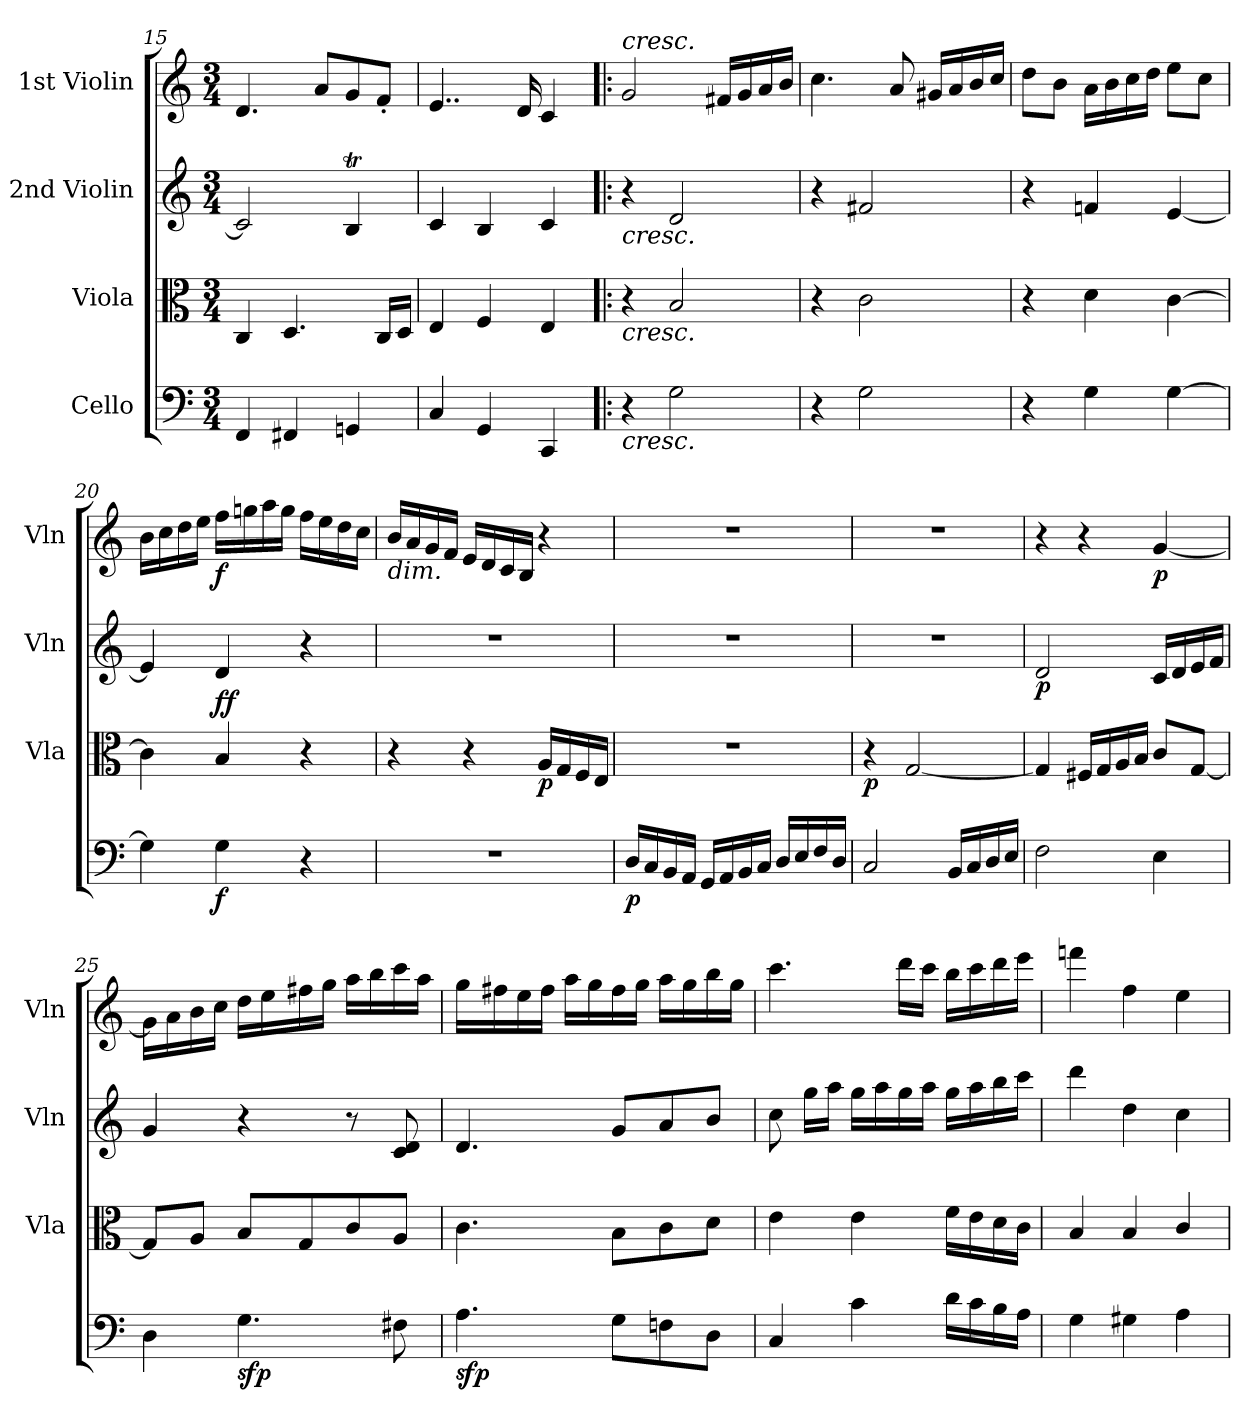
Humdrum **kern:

**kern	**dynam	**kern	**dynam	**kern	**dynam	**kern	**dynam
*part4	*part4	*part3	*part3	*part2	*part2	*part1	*part1
*staff4	*staff4	*staff3	*staff3	*staff2	*staff2	*staff1	*staff1
*I"Cello	*	*I"Viola	*	*I"2nd Violin	*	*I"1st Violin	*
*	*	*I'Vla	*	*I'Vln	*	*I'Vln	*
*clefF4	*	*clefC3	*	*clefG2	*	*clefG2	*
*k[]	*	*k[]	*	*k[]	*	*k[]	*
*M3/4	*	*M3/4	*	*M3/4	*	*M3/4	*
=15	=15	=15	=15	=15	=15	=15	=15
4FF/	.	4C/	.	2c/]	.	4.d/	.
4FF#X/	.	4.D/	.	.	.	.	.
.	.	.	.	.	.	8a/L	.
4GGn/	.	.	.	4Bt/	.	8g/	.
.	.	16C/LL	.	.	.	8f'/J	.
.	.	16D/JJ	.	.	.	.	.
=16	=16	=16	=16	=16	=16	=16	=16
4C/	.	4E/	.	4c/	.	4..e/	.
4GG/	.	4F/	.	4B/	.	.	.
.	.	.	.	.	.	16d/	.
4CC/	.	4E/	.	4c/	.	4c/	.
!!LO:LB:g=z
=17!|:	=17!|:	=17!|:	=17!|:	=17!|:	=17!|:	=17!|:	=17!|:
!	!	!	!	!	!	!LO:TX:a:i:t=cresc.	!
!	!	!	!	!LO:TX:b:i:t=cresc.	!	!	!
!	!	!LO:TX:b:i:t=cresc.	!	!	!	!	!
!LO:TX:b:i:t=cresc.	!	!	!	!	!	!	!
4r	.	4r	.	4r	.	2g/	.
2G\	.	2B/	.	2d/	.	.	.
.	.	.	.	.	.	16f#X/LL	.
.	.	.	.	.	.	16g/	.
.	.	.	.	.	.	16a/	.
.	.	.	.	.	.	16b/JJ	.
=18	=18	=18	=18	=18	=18	=18	=18
4r	.	4r	.	4r	.	4.cc\	.
2G\	.	2c\	.	2f#X/	.	.	.
.	.	.	.	.	.	8a/	.
.	.	.	.	.	.	16g#X/LL	.
.	.	.	.	.	.	16a/	.
.	.	.	.	.	.	16b/	.
.	.	.	.	.	.	16cc/JJ	.
=19	=19	=19	=19	=19	=19	=19	=19
4r	.	4r	.	4r	.	8dd\L	.
.	.	.	.	.	.	8b\J	.
4G\	.	4d\	.	4fn/	.	16a\LL	.
.	.	.	.	.	.	16b\	.
.	.	.	.	.	.	16cc\	.
.	.	.	.	.	.	16dd\JJ	.
[4G\	.	[4c\	.	[4e/	.	8ee\L	.
.	.	.	.	.	.	8cc\J	.
=20	=20	=20	=20	=20	=20	=20	=20
4G\]	.	4c\]	.	4e/]	.	16b\LL	.
.	.	.	.	.	.	16cc\	.
.	.	.	.	.	.	16dd\	.
.	.	.	.	.	.	16ee\JJ	.
!	!LO:DY:b	!	!LO:DY:b	!	!	!	!
!	!	!	!LO:DY:n=1:a	!	!	!	!LO:DY:b
4G\	f	4B/	f f	4d/	.	16ff\LL	f
.	.	.	.	.	.	16ggn\	.
.	.	.	.	.	.	16aa\	.
.	.	.	.	.	.	16gg\JJ	.
4r	.	4r	.	4r	.	16ff\LL	.
.	.	.	.	.	.	16ee\	.
.	.	.	.	.	.	16dd\	.
.	.	.	.	.	.	16cc\JJ	.
=21	=21	=21	=21	=21	=21	=21	=21
!	!	!	!	!	!	!LO:TX:b:i:t=dim.	!
2.r	.	4r	.	2.r	.	16b/LL	.
.	.	.	.	.	.	16a/	.
.	.	.	.	.	.	16g/	.
.	.	.	.	.	.	16f/JJ	.
.	.	4r	.	.	.	16e/LL	.
.	.	.	.	.	.	16d/	.
.	.	.	.	.	.	16c/	.
.	.	.	.	.	.	16B/JJ	.
!	!	!	!LO:DY:b	!	!	!	!
.	.	16A/LL	p	.	.	4r	.
.	.	16G/	.	.	.	.	.
.	.	16F/	.	.	.	.	.
.	.	16E/JJ	.	.	.	.	.
!!LO:LB:g=z
=22	=22	=22	=22	=22	=22	=22	=22
!	!LO:DY:b	!	!	!	!	!	!
16D/LL	p	2.r	.	2.r	.	2.r	.
16C/	.	.	.	.	.	.	.
16BB/	.	.	.	.	.	.	.
16AA/JJ	.	.	.	.	.	.	.
16GG/LL	.	.	.	.	.	.	.
16AA/	.	.	.	.	.	.	.
16BB/	.	.	.	.	.	.	.
16C/JJ	.	.	.	.	.	.	.
16D/LL	.	.	.	.	.	.	.
16E/	.	.	.	.	.	.	.
16F/	.	.	.	.	.	.	.
16D/JJ	.	.	.	.	.	.	.
!!LO:PB:g=z
=23	=23	=23	=23	=23	=23	=23	=23
!	!	!	!LO:DY:b	!	!	!	!
2C/	.	4r	p	2.r	.	2.r	.
.	.	[2G/	.	.	.	.	.
16BB/LL	.	.	.	.	.	.	.
16C/	.	.	.	.	.	.	.
16D/	.	.	.	.	.	.	.
16E/JJ	.	.	.	.	.	.	.
=24	=24	=24	=24	=24	=24	=24	=24
!	!	!	!	!	!LO:DY:b	!	!
2F\	.	4G/]	.	2d/	p	4r	.
.	.	16F#X/LL	.	.	.	4r	.
.	.	16G/	.	.	.	.	.
.	.	16A/	.	.	.	.	.
.	.	16B/JJ	.	.	.	.	.
!	!	!	!	!	!	!	!LO:DY:b
4E\	.	8c/L	.	16c/LL	.	[4g/	p
.	.	.	.	16d/	.	.	.
.	.	[8G/J	.	16e/	.	.	.
.	.	.	.	16f/JJ	.	.	.
=25	=25	=25	=25	=25	=25	=25	=25
4D\	.	8G/L]	.	4g/	.	16g\LL]	.
.	.	.	.	.	.	16a\	.
.	.	8A/J	.	.	.	16b\	.
.	.	.	.	.	.	16cc\JJ	.
!	!LO:DY:b	!	!	!	!	!	!
4.G\	sfp	8B/L	.	4r	.	16dd\LL	.
.	.	.	.	.	.	16ee\	.
.	.	8G/	.	.	.	16ff#X\	.
.	.	.	.	.	.	16gg\JJ	.
.	.	8c/	.	8r	.	16aa\LL	.
.	.	.	.	.	.	16bb\	.
8F#X\	.	8A/J	.	8c/ 8d/	.	16ccc\	.
.	.	.	.	.	.	16aa\JJ	.
=26	=26	=26	=26	=26	=26	=26	=26
!	!LO:DY:b	!	!	!	!	!	!
4.A\	sfp	4.c\	.	4.d/	.	16gg\LL	.
.	.	.	.	.	.	16ff#X\	.
.	.	.	.	.	.	16ee\	.
.	.	.	.	.	.	16ff#\JJ	.
.	.	.	.	.	.	16aa\LL	.
.	.	.	.	.	.	16gg\	.
8G\L	.	8B\L	.	8g/L	.	16ff#\	.
.	.	.	.	.	.	16gg\JJ	.
8Fn\	.	8c\	.	8a/	.	16aa\LL	.
.	.	.	.	.	.	16gg\	.
8D\J	.	8d\J	.	8b/J	.	16bb\	.
.	.	.	.	.	.	16gg\JJ	.
!!LO:LB:g=z
=27	=27	=27	=27	=27	=27	=27	=27
4C/	.	4e\	.	8cc\	.	4.ccc\	.
.	.	.	.	16gg\LL	.	.	.
.	.	.	.	16aa\JJ	.	.	.
4c\	.	4e\	.	16gg\LL	.	.	.
.	.	.	.	16aa\	.	.	.
.	.	.	.	16gg\	.	16ddd\LL	.
.	.	.	.	16aa\JJ	.	16ccc\JJ	.
16d\LL	.	16f\LL	.	16gg\LL	.	16bb\LL	.
16c\	.	16e\	.	16aa\	.	16ccc\	.
16B\	.	16d\	.	16bb\	.	16ddd\	.
16A\JJ	.	16c\JJ	.	16ccc\JJ	.	16eee\JJ	.
!!LO:LB:g=z
=28	=28	=28	=28	=28	=28	=28	=28
4G\	.	4B/	.	4ddd\	.	4fffn\	.
4G#X\	.	4B/	.	4dd\	.	4ff\	.
4A\	.	4c/	.	4cc\	.	4ee\	.
=	=	=	=	=	=	=	=
*-	*-	*-	*-	*-	*-	*-	*-
